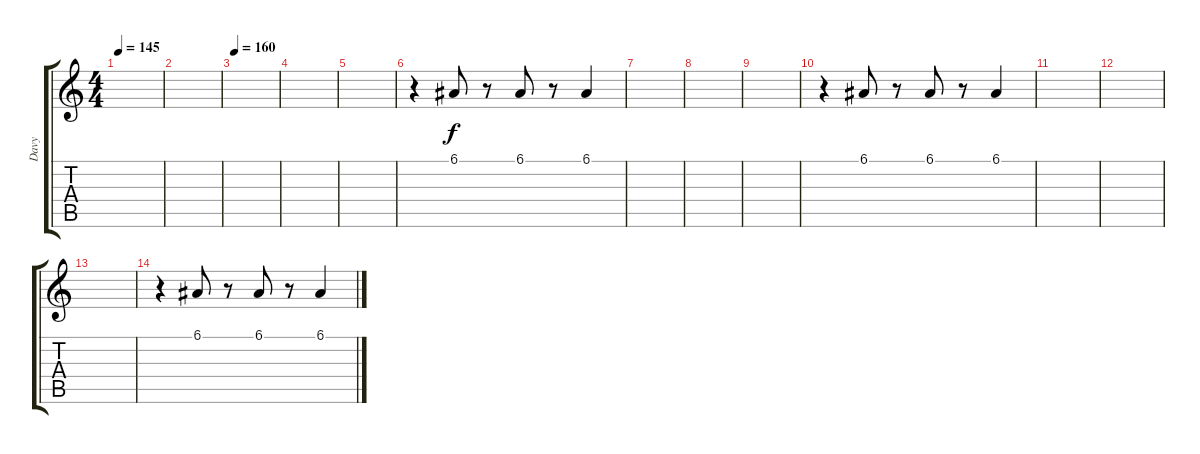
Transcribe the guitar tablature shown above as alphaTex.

\track ("Davy" "Davy") {instrument lead1square}
\staff {score tabs}
\tuning (E4 B3 G3 D3 A2 E2) {hide}
\ts (4 4)
\tempo 145
\clef g2
\ks c
|
|
\tempo 160
|
|
|
r.4 6.1.8 r.8 6.1.8 r.8 6.1.4 |
|
|
|
r.4 6.1.8 r.8 6.1.8 r.8 6.1.4 |
|
|
|
r.4 6.1.8 r.8 6.1.8 r.8 6.1.4
